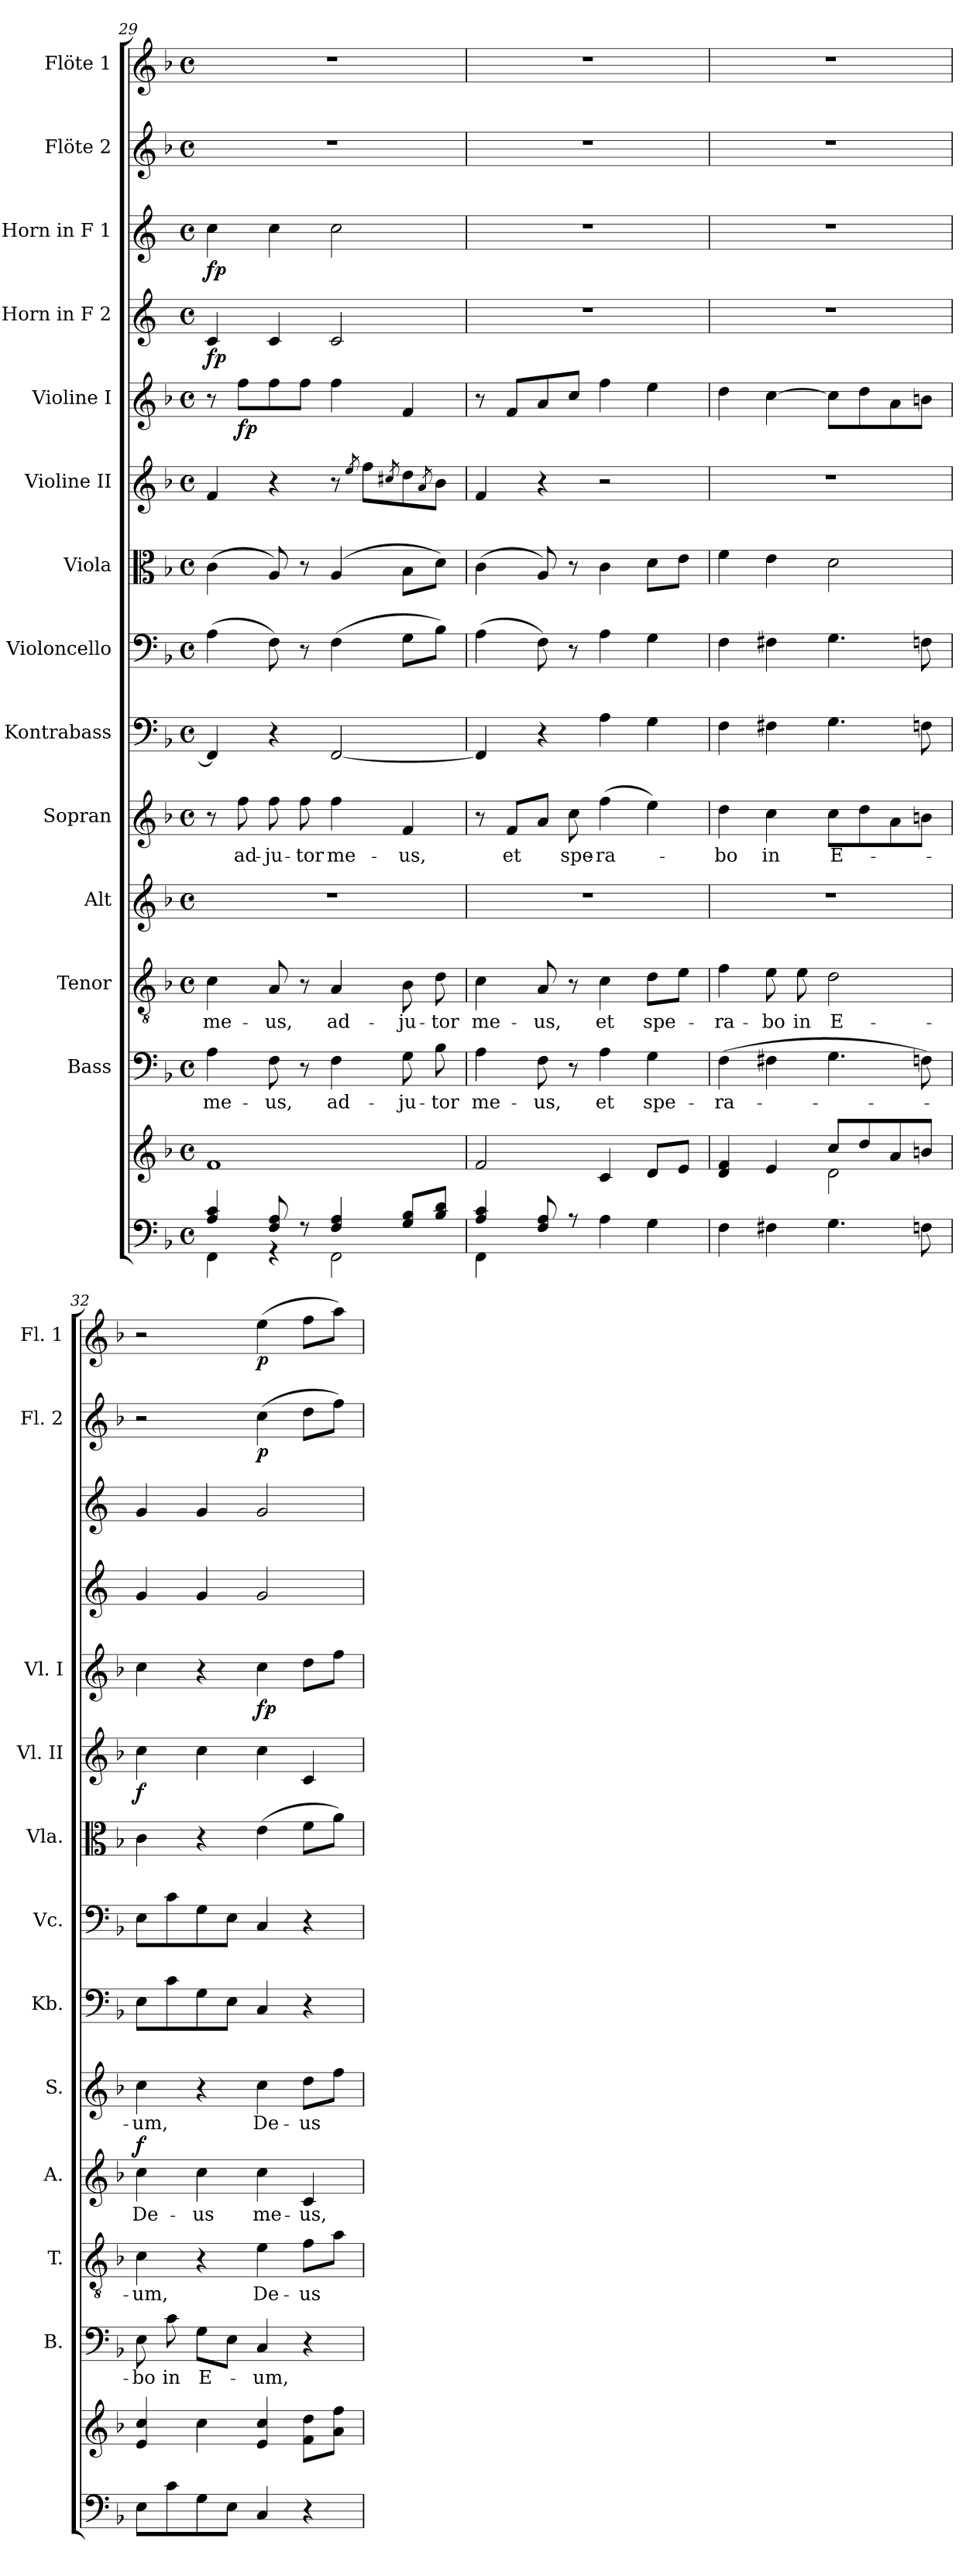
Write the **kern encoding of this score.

**kern	**kern	**kern	**text	**kern	**text	**kern	**text	**dynam	**kern	**text	**kern	**kern	**kern	**kern	**dynam	**kern	**dynam	**kern	**dynam	**kern	**dynam	**kern	**dynam	**kern	**dynam
*part14	*part14	*part13	*part13	*part12	*part12	*part11	*part11	*part11	*part10	*part10	*part9	*part8	*part7	*part6	*part6	*part5	*part5	*part4	*part4	*part3	*part3	*part2	*part2	*part1	*part1
*staff15	*staff14	*staff13	*staff13	*staff12	*staff12	*staff11	*staff11	*staff11	*staff10	*staff10	*staff9	*staff8	*staff7	*staff6	*staff6	*staff5	*staff5	*staff4	*staff4	*staff3	*staff3	*staff2	*staff2	*staff1	*staff1
*	*	*I"Bass	*	*I"Tenor	*	*I"Alt	*	*	*I"Sopran	*	*I"Kontrabass	*I"Violoncello	*I"Viola	*I"Violine II	*	*I"Violine I	*	*I"Horn in F 2	*	*I"Horn in F 1	*	*I"Flöte 2	*	*I"Flöte 1	*
*	*	*I'B.	*	*I'T.	*	*I'A.	*	*	*I'S.	*	*I'Kb.	*I'Vc.	*I'Vla.	*I'Vl. II	*	*I'Vl. I	*	*	*	*	*	*I'Fl. 2	*	*I'Fl. 1	*
*clefF4	*clefG2	*clefF4	*	*clefGv2	*	*clefG2	*	*	*clefG2	*	*clefF4	*clefF4	*clefC3	*clefG2	*	*clefG2	*	*clefG2	*	*clefG2	*	*clefG2	*	*clefG2	*
*	*	*	*	*	*	*	*	*	*	*	*ITrd7c12	*	*	*	*	*	*	*ITrd4c7	*	*ITrd4c7	*	*	*	*	*
*k[b-]	*k[b-]	*k[b-]	*	*k[b-]	*	*k[b-]	*	*	*k[b-]	*	*k[b-]	*k[b-]	*k[b-]	*k[b-]	*	*k[b-]	*	*k[b-]	*	*k[b-]	*	*k[b-]	*	*k[b-]	*
*F:	*F:	*F:	*	*F:	*	*F:	*	*	*F:	*	*F:	*F:	*F:	*F:	*	*F:	*	*F:	*	*F:	*	*F:	*	*F:	*
*M4/4	*M4/4	*M4/4	*	*M4/4	*	*M4/4	*	*	*M4/4	*	*M4/4	*M4/4	*M4/4	*M4/4	*	*M4/4	*	*M4/4	*	*M4/4	*	*M4/4	*	*M4/4	*
*met(c)	*met(c)	*met(c)	*	*met(c)	*	*met(c)	*	*	*met(c)	*	*met(c)	*met(c)	*met(c)	*met(c)	*	*met(c)	*	*met(c)	*	*met(c)	*	*met(c)	*	*met(c)	*
=29	=29	=29	=29	=29	=29	=29	=29	=29	=29	=29	=29	=29	=29	=29	=29	=29	=29	=29	=29	=29	=29	=29	=29	=29	=29
*^	*	*	*	*	*	*	*	*	*	*	*	*	*	*	*	*	*	*	*	*	*	*	*	*	*
!	!	!	!	!LO:LY:b	!	!LO:LY:b	!	!	!	!	!	!	!	!	!	!	!	!	!	!LO:DY:b	!	!LO:DY:b	!	!	!	!
4A/ 4c/	4FF\	1f	4A\	me-	4c\	me-	1r	.	.	8r	.	4FFF/]	(>4A\	(>4c\	4f/	.	8r	.	4F/	fp	4f\	fp	1r	.	1r	.
!	!	!	!	!	!	!	!	!	!	!	!LO:LY:b	!	!	!	!	!	!	!LO:DY:b	!	!	!	!	!	!	!	!
.	.	.	.	.	.	.	.	.	.	8ff\	ad-	.	.	.	.	.	8ff\L	fp	.	.	.	.	.	.	.	.
!	!	!	!	!LO:LY:b	!	!LO:LY:b	!	!	!	!	!LO:LY:b	!	!	!	!	!	!	!	!	!	!	!	!	!	!	!
8F/ 8A/	4rGG	.	8F\	-us,	8A/	-us,	.	.	.	8ff\	-ju-	4r	8F\)	8A/)	4r	.	8ff\	.	4F/	.	4f\	.	.	.	.	.
!	!	!	!	!	!	!	!	!	!	!	!LO:LY:b	!	!	!	!	!	!	!	!	!	!	!	!	!	!	!
8rF	.	.	8r	.	8r	.	.	.	.	8ff\	-tor	.	8r	8r	.	.	8ff\J	.	.	.	.	.	.	.	.	.
!	!	!	!	!LO:LY:b	!	!LO:LY:b	!	!	!	!	!LO:LY:b	!	!	!	!	!	!	!	!	!	!	!	!	!	!	!
4F/ 4A/	2FF\	.	4F\	ad-	4A/	ad-	.	.	.	4ff\	me-	[2FFF/	(>4F\	(4A/	8r	.	4ff\	.	2F/	.	2f\	.	.	.	.	.
.	.	.	.	.	.	.	.	.	.	.	.	.	.	.	8qee/	.	.	.	.	.	.	.	.	.	.	.
.	.	.	.	.	.	.	.	.	.	.	.	.	.	.	8ff\L	.	.	.	.	.	.	.	.	.	.	.
.	.	.	.	.	.	.	.	.	.	.	.	.	.	.	8qcc#X/	.	.	.	.	.	.	.	.	.	.	.
!	!	!	!	!LO:LY:b	!	!LO:LY:b	!	!	!	!	!LO:LY:b	!	!	!	!	!	!	!	!	!	!	!	!	!	!	!
8G/ 8B-/L	.	.	8G\	-ju-	8B-\	-ju-	.	.	.	4f/	-us,	.	8G\L	8B-\L	8dd\	.	4f/	.	.	.	.	.	.	.	.	.
.	.	.	.	.	.	.	.	.	.	.	.	.	.	.	8qa/	.	.	.	.	.	.	.	.	.	.	.
!	!	!	!	!LO:LY:b	!	!LO:LY:b	!	!	!	!	!	!	!	!	!	!	!	!	!	!	!	!	!	!	!	!
8B-/ 8d/J	.	.	8B-\	-tor	8d\	-tor	.	.	.	.	.	.	8B-\J)	8d\J)	8b-\J	.	.	.	.	.	.	.	.	.	.	.
=30	=30	=30	=30	=30	=30	=30	=30	=30	=30	=30	=30	=30	=30	=30	=30	=30	=30	=30	=30	=30	=30	=30	=30	=30	=30	=30
!	!	!	!	!LO:LY:b	!	!LO:LY:b	!	!	!	!	!	!	!	!	!	!	!	!	!	!	!	!	!	!	!	!
4A/ 4c/	4FF\	2f/	4A\	me-	4c\	me-	1r	.	.	8r	.	4FFF/]	(>4A\	(>4c\	4f/	.	8r	.	1r	.	1r	.	1r	.	1r	.
!	!	!	!	!	!	!	!	!	!	!	!LO:LY:b	!	!	!	!	!	!	!	!	!	!	!	!	!	!	!
.	.	.	.	.	.	.	.	.	.	8f/L	et	.	.	.	.	.	8f/L	.	.	.	.	.	.	.	.	.
!	!	!	!	!LO:LY:b	!	!LO:LY:b	!	!	!	!	!	!	!	!	!	!	!	!	!	!	!	!	!	!	!	!
8F/ 8A/	2.ryy	.	8F\	-us,	8A/	-us,	.	.	.	8a/J	.	4r	8F\)	8A/)	4r	.	8a/	.	.	.	.	.	.	.	.	.
!	!	!	!	!	!	!	!	!	!	!	!LO:LY:b	!	!	!	!	!	!	!	!	!	!	!	!	!	!	!
8rG	.	.	8r	.	8r	.	.	.	.	8cc\	spe-	.	8r	8r	.	.	8cc/J	.	.	.	.	.	.	.	.	.
!	!	!	!	!LO:LY:b	!	!LO:LY:b	!	!	!	!	!LO:LY:b	!	!	!	!	!	!	!	!	!	!	!	!	!	!	!
4A\	.	4c/	4A\	et	4c\	et	.	.	.	(>4ff\	-ra-	4AA\	4A\	4c\	2r	.	4ff\	.	.	.	.	.	.	.	.	.
!	!	!	!	!LO:LY:b	!	!LO:LY:b	!	!	!	!	!	!	!	!	!	!	!	!	!	!	!	!	!	!	!	!
4G\	.	8d/L	4G\	spe-	8d\L	spe-	.	.	.	4ee\)	.	4GG\	4G\	8d\L	.	.	4ee\	.	.	.	.	.	.	.	.	.
.	.	8e/J	.	.	8e\J	.	.	.	.	.	.	.	.	8e\J	.	.	.	.	.	.	.	.	.	.	.	.
*v	*v	*	*	*	*	*	*	*	*	*	*	*	*	*	*	*	*	*	*	*	*	*	*	*	*	*
=31	=31	=31	=31	=31	=31	=31	=31	=31	=31	=31	=31	=31	=31	=31	=31	=31	=31	=31	=31	=31	=31	=31	=31	=31	=31
*	*^	*	*	*	*	*	*	*	*	*	*	*	*	*	*	*	*	*	*	*	*	*	*	*	*
!	!	!	!	!LO:LY:b	!	!LO:LY:b	!	!	!	!	!LO:LY:b	!	!	!	!	!	!	!	!	!	!	!	!	!	!	!
4F\	4d/ 4f/	2ryy	(>4F\	-ra-	4f\	-ra-	1r	.	.	4dd\	-bo	4FF\	4F\	4f\	1r	.	4dd\	.	1r	.	1r	.	1r	.	1r	.
!	!	!	!	!	!	!LO:LY:b	!	!	!	!	!LO:LY:b	!	!	!	!	!	!	!	!	!	!	!	!	!	!	!
4F#X\	4e/	.	4F#X\	.	8e\	-bo	.	.	.	4cc\	in	4FF#X\	4F#X\	4e\	.	.	[4cc\	.	.	.	.	.	.	.	.	.
!	!	!	!	!	!	!LO:LY:b	!	!	!	!	!	!	!	!	!	!	!	!	!	!	!	!	!	!	!	!
.	.	.	.	.	8e\	in	.	.	.	.	.	.	.	.	.	.	.	.	.	.	.	.	.	.	.	.
!	!	!	!	!	!	!LO:LY:b	!	!	!	!	!LO:LY:b	!	!	!	!	!	!	!	!	!	!	!	!	!	!	!
4.G\	8cc/L	2d\	4.G\	.	2d\	E-	.	.	.	8cc\L	E-	4.GG\	4.G\	2d\	.	.	8cc\L]	.	.	.	.	.	.	.	.	.
.	8dd/	.	.	.	.	.	.	.	.	8dd\	.	.	.	.	.	.	8dd\	.	.	.	.	.	.	.	.	.
.	8a/	.	.	.	.	.	.	.	.	8a\	.	.	.	.	.	.	8a\	.	.	.	.	.	.	.	.	.
8Fn\	8bn/J	.	8Fn\)	.	.	.	.	.	.	8bn\J	.	8FFn\	8Fn\	.	.	.	8bn\J	.	.	.	.	.	.	.	.	.
*	*v	*v	*	*	*	*	*	*	*	*	*	*	*	*	*	*	*	*	*	*	*	*	*	*	*	*
!!LO:PB:g=z
=32	=32	=32	=32	=32	=32	=32	=32	=32	=32	=32	=32	=32	=32	=32	=32	=32	=32	=32	=32	=32	=32	=32	=32	=32	=32
!	!	!	!LO:LY:b	!	!LO:LY:b	!	!LO:LY:b	!LO:DY:a	!	!LO:LY:b	!	!	!	!	!LO:DY:b	!	!	!	!	!	!	!	!	!	!
8E\L	4e/ 4cc/	8E\	-bo	4c\	-um,	4cc\	De-	f	4cc\	-um,	8EE\L	8E\L	4c\	4cc\	f	4cc\	.	4c/	.	4c/	.	2r	.	2r	.
!	!	!	!LO:LY:b	!	!	!	!	!	!	!	!	!	!	!	!	!	!	!	!	!	!	!	!	!	!
8c\	.	8c\	in	.	.	.	.	.	.	.	8C\	8c\	.	.	.	.	.	.	.	.	.	.	.	.	.
!	!	!	!LO:LY:b	!	!	!	!LO:LY:b	!	!	!	!	!	!	!	!	!	!	!	!	!	!	!	!	!	!
8G\	4cc\	8G\L	E-	4r	.	4cc\	-us	.	4r	.	8GG\	8G\	4r	4cc\	.	4r	.	4c/	.	4c/	.	.	.	.	.
8E\J	.	8E\J	.	.	.	.	.	.	.	.	8EE\J	8E\J	.	.	.	.	.	.	.	.	.	.	.	.	.
!	!	!	!LO:LY:b	!	!LO:LY:b	!	!LO:LY:b	!	!	!LO:LY:b	!	!	!	!	!	!	!LO:DY:b	!	!	!	!	!	!LO:DY:b	!	!LO:DY:b
4C/	4e/ 4cc/	4C/	-um,	4e\	De-	4cc\	me-	.	4cc\	De-	4CC/	4C/	(>4e\	4cc\	.	4cc\	fp	2c/	.	2c/	.	(>4cc\	p	(>4ee\	p
!	!	!	!	!	!LO:LY:b	!	!LO:LY:b	!	!	!LO:LY:b	!	!	!	!	!	!	!	!	!	!	!	!	!	!	!
4r	8f\ 8dd\L	4r	.	8f\L	-us	4c/	-us,	.	8dd\L	-us	4r	4r	8f\L	4c/	.	8dd\L	.	.	.	.	.	8dd\L	.	8ff\L	.
.	8a\ 8ff\J	.	.	8a\J	.	.	.	.	8ff\J	.	.	.	8a\J)	.	.	8ff\J	.	.	.	.	.	8ff\J)	.	8aa\J)	.
=	=	=	=	=	=	=	=	=	=	=	=	=	=	=	=	=	=	=	=	=	=	=	=	=	=
*-	*-	*-	*-	*-	*-	*-	*-	*-	*-	*-	*-	*-	*-	*-	*-	*-	*-	*-	*-	*-	*-	*-	*-	*-	*-
